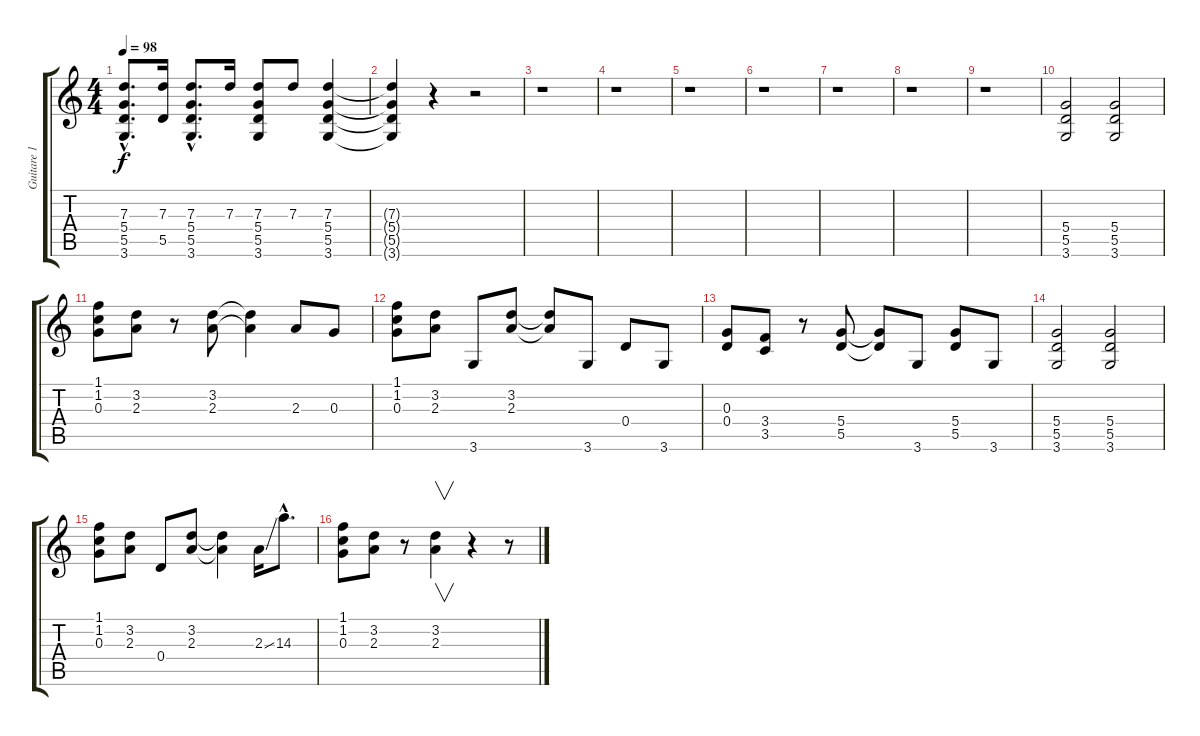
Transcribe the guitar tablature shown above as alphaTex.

\track ("Guitare 1 Acoustique" "Guitare 1 ") {instrument acousticguitarsteel}
\staff {score tabs}
\tuning (E4 B3 G3 D3 A2 E2) {hide}
\ts (4 4)
\tempo 98
\clef g2
\ks c
(7.3{hac} 5.4{hac} 5.5{hac} 3.6{hac}).8{d dy f} (7.3 5.5).16 (7.3{hac} 5.4{hac} 5.5{hac} 3.6{hac}).8{d} 7.3.16 (7.3 5.4 5.5 3.6).8 7.3.8 (7.3 5.4 5.5 3.6).4 |
(7.3{t} 5.4{t} 5.5{t} 3.6{t}).4 r.4 r.2 |
r.1 |
r.1 |
r.1 |
r.1 |
r.1 |
r.1 |
r.1 |
(5.4 5.5 3.6).2 (5.4 5.5 3.6).2 |
(1.1 1.2 0.3).8 (3.2 2.3).8 r.8 (3.2 2.3).8 (3.2{t} 2.3{t}).4 2.3.8 0.3.8 |
(1.1 1.2 0.3).8 (3.2 2.3).8 3.6.8 (3.2 2.3).8 (3.2{t} 2.3{t}).8 3.6.8 0.4.8 3.6.8 |
(0.3 0.4).8 (3.4 3.5).8 r.8 (5.4 5.5).8 (5.4{t} 5.5{t}).8 3.6.8 (5.4 5.5).8 3.6.8 |
(5.4 5.5 3.6).2 (5.4 5.5 3.6).2 |
(1.1 1.2 0.3).8 (3.2 2.3).8 0.4.8 (3.2 2.3).8 (3.2{t} 2.3{t}).4 2.3{ss}.16 14.3{hac}.8{d} |
(1.1 1.2 0.3).8 (3.2 2.3).8 r.8 (3.2 2.3).4{v} r.4 r.8
